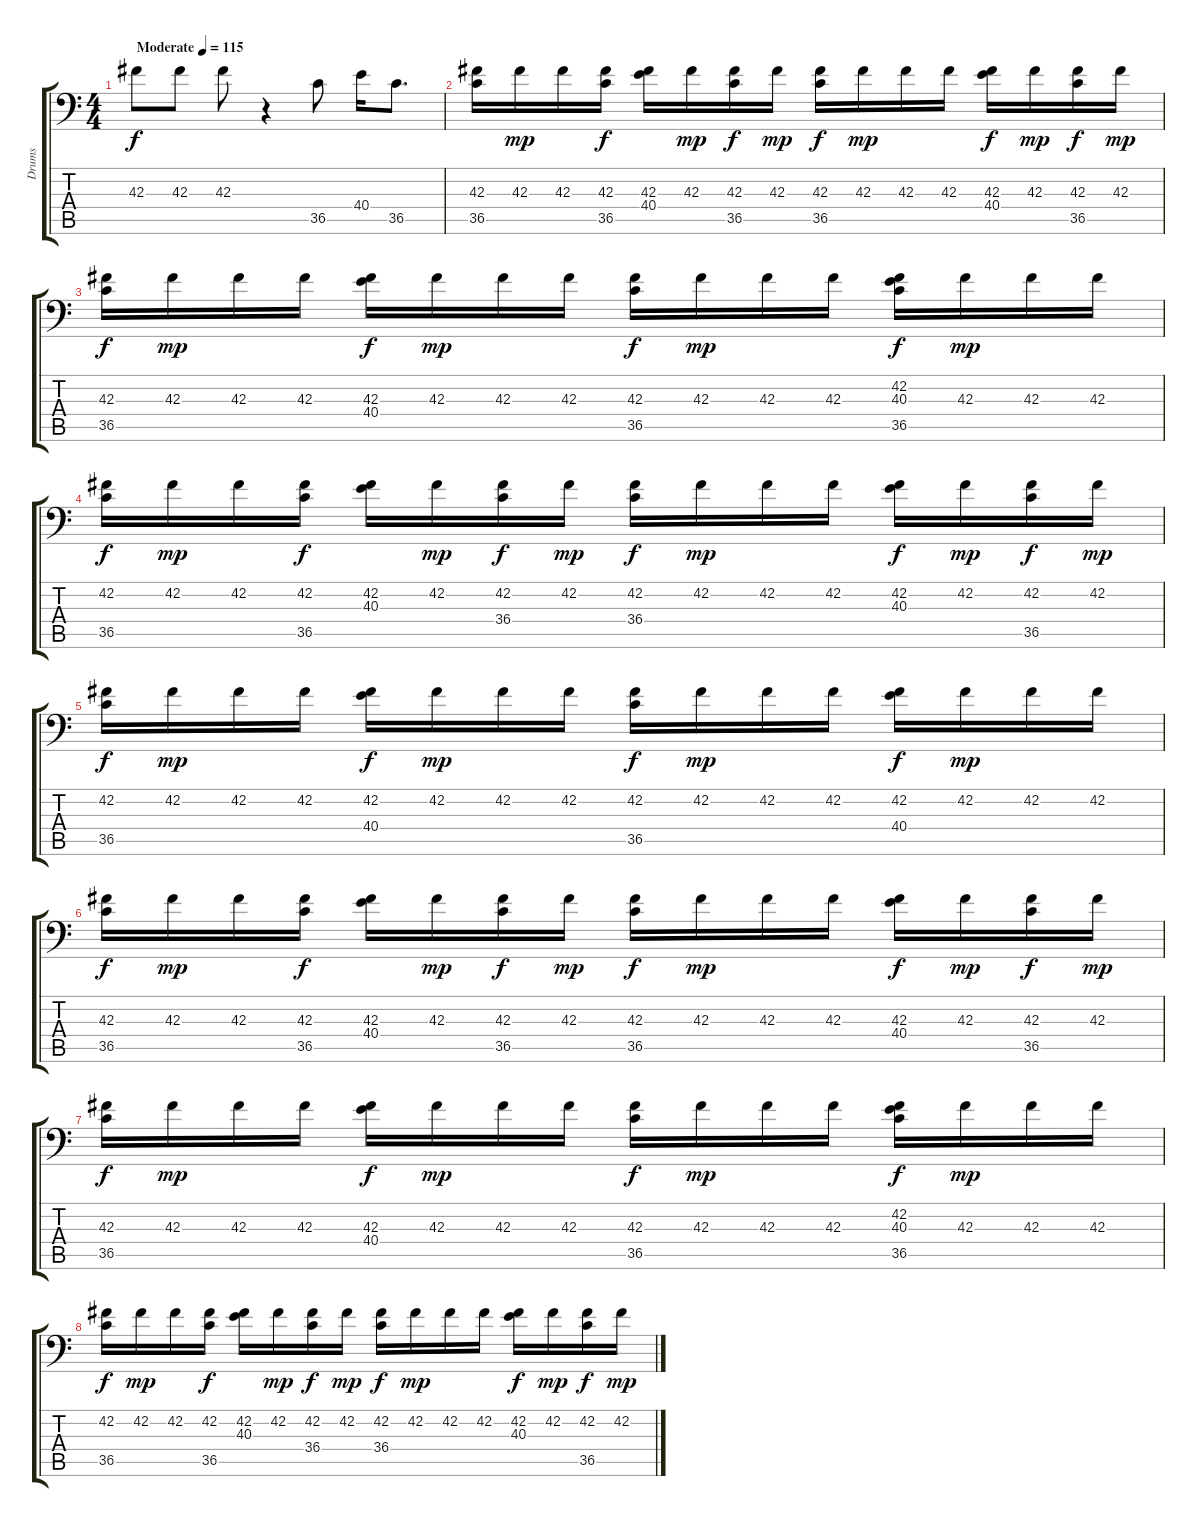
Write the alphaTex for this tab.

\track ("Drums" "Drums") {instrument acousticgrandpiano}
\staff {score tabs}
\tuning (C-1 C-1 C-1 C-1 C-1 C-1) {hide}
\ts (4 4)
\tempo (115 "Moderate")
\clef f4
\ks c
42.3.8{dy f instrument acousticgrandpiano} 42.3.8 42.3.8 r.4 36.5.8 40.4.16 36.5.8{d} |
(42.3 36.5).16 42.3.16{dy mp} 42.3.16 (42.3 36.5).16{dy f} (42.3 40.4).16 42.3.16{dy mp} (42.3 36.5).16{dy f} 42.3.16{dy mp} (42.3 36.5).16{dy f} 42.3.16{dy mp} 42.3.16 42.3.16 (42.3 40.4).16{dy f} 42.3.16{dy mp} (42.3 36.5).16{dy f} 42.3.16{dy mp} |
(42.3 36.5).16{dy f} 42.3.16{dy mp} 42.3.16 42.3.16 (42.3 40.4).16{dy f} 42.3.16{dy mp} 42.3.16 42.3.16 (42.3 36.5).16{dy f} 42.3.16{dy mp} 42.3.16 42.3.16 (42.2 40.3 36.5).16{dy f} 42.3.16{dy mp} 42.3.16 42.3.16 |
(42.2 36.5).16{dy f} 42.2.16{dy mp} 42.2.16 (42.2 36.5).16{dy f} (42.2 40.3).16 42.2.16{dy mp} (42.2 36.4).16{dy f} 42.2.16{dy mp} (42.2 36.4).16{dy f} 42.2.16{dy mp} 42.2.16 42.2.16 (42.2 40.3).16{dy f} 42.2.16{dy mp} (42.2 36.5).16{dy f} 42.2.16{dy mp} |
(42.2 36.5).16{dy f} 42.2.16{dy mp} 42.2.16 42.2.16 (42.2 40.4).16{dy f} 42.2.16{dy mp} 42.2.16 42.2.16 (42.2 36.5).16{dy f} 42.2.16{dy mp} 42.2.16 42.2.16 (42.2 40.4).16{dy f} 42.2.16{dy mp} 42.2.16 42.2.16 |
(42.3 36.5).16{dy f} 42.3.16{dy mp} 42.3.16 (42.3 36.5).16{dy f} (42.3 40.4).16 42.3.16{dy mp} (42.3 36.5).16{dy f} 42.3.16{dy mp} (42.3 36.5).16{dy f} 42.3.16{dy mp} 42.3.16 42.3.16 (42.3 40.4).16{dy f} 42.3.16{dy mp} (42.3 36.5).16{dy f} 42.3.16{dy mp} |
(42.3 36.5).16{dy f} 42.3.16{dy mp} 42.3.16 42.3.16 (42.3 40.4).16{dy f} 42.3.16{dy mp} 42.3.16 42.3.16 (42.3 36.5).16{dy f} 42.3.16{dy mp} 42.3.16 42.3.16 (42.2 40.3 36.5).16{dy f} 42.3.16{dy mp} 42.3.16 42.3.16 |
(42.2 36.5).16{dy f} 42.2.16{dy mp} 42.2.16 (42.2 36.5).16{dy f} (42.2 40.3).16 42.2.16{dy mp} (42.2 36.4).16{dy f} 42.2.16{dy mp} (42.2 36.4).16{dy f} 42.2.16{dy mp} 42.2.16 42.2.16 (42.2 40.3).16{dy f} 42.2.16{dy mp} (42.2 36.5).16{dy f} 42.2.16{dy mp}
